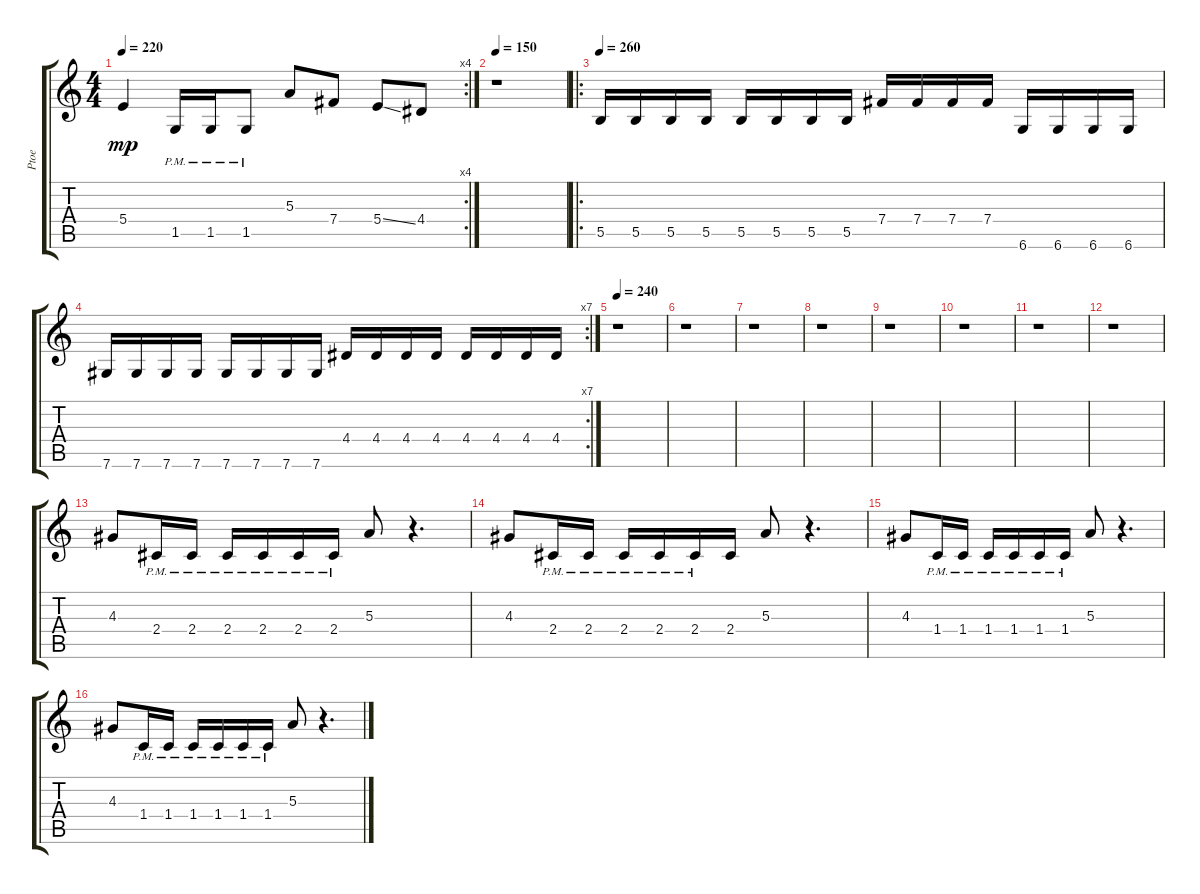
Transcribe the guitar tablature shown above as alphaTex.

\track ("Ptoe" "Ptoe") {instrument distortionguitar}
\staff {score tabs}
\tuning (Db4 Ab3 E3 B2 Gb2 Db2) {hide}
\rc 4
\ts (4 4)
\tempo 220
\clef g2
\ks c
5.4.4{dy mp} 1.5{pm}.16 1.5{pm}.16 1.5{pm}.8 5.3.8 7.4.8 5.4{ss}.8 4.4.8 |
\tempo 150
r.1 |
\ro
\tempo 260
5.5.16 5.5.16 5.5.16 5.5.16 5.5.16 5.5.16 5.5.16 5.5.16 7.4.16 7.4.16 7.4.16 7.4.16 6.6.16 6.6.16 6.6.16 6.6.16 |
\rc 7
7.6.16 7.6.16 7.6.16 7.6.16 7.6.16 7.6.16 7.6.16 7.6.16 4.4.16 4.4.16 4.4.16 4.4.16 4.4.16 4.4.16 4.4.16 4.4.16 |
\tempo 240
r.1 |
r.1 |
r.1 |
r.1 |
r.1 |
r.1 |
r.1 |
r.1 |
4.3.8 2.4{pm}.16 2.4{pm}.16 2.4{pm}.16 2.4{pm}.16 2.4{pm}.16 2.4{pm}.16 5.3.8 r.4{d} |
4.3.8 2.4{pm}.16 2.4{pm}.16 2.4{pm}.16 2.4{pm}.16 2.4{pm}.16 2.4.16 5.3.8 r.4{d} |
4.3.8 1.4{pm}.16 1.4{pm}.16 1.4{pm}.16 1.4{pm}.16 1.4{pm}.16 1.4{pm}.16 5.3.8 r.4{d} |
4.3.8 1.4{pm}.16 1.4{pm}.16 1.4{pm}.16 1.4{pm}.16 1.4{pm}.16 1.4{pm}.16 5.3.8 r.4{d}
